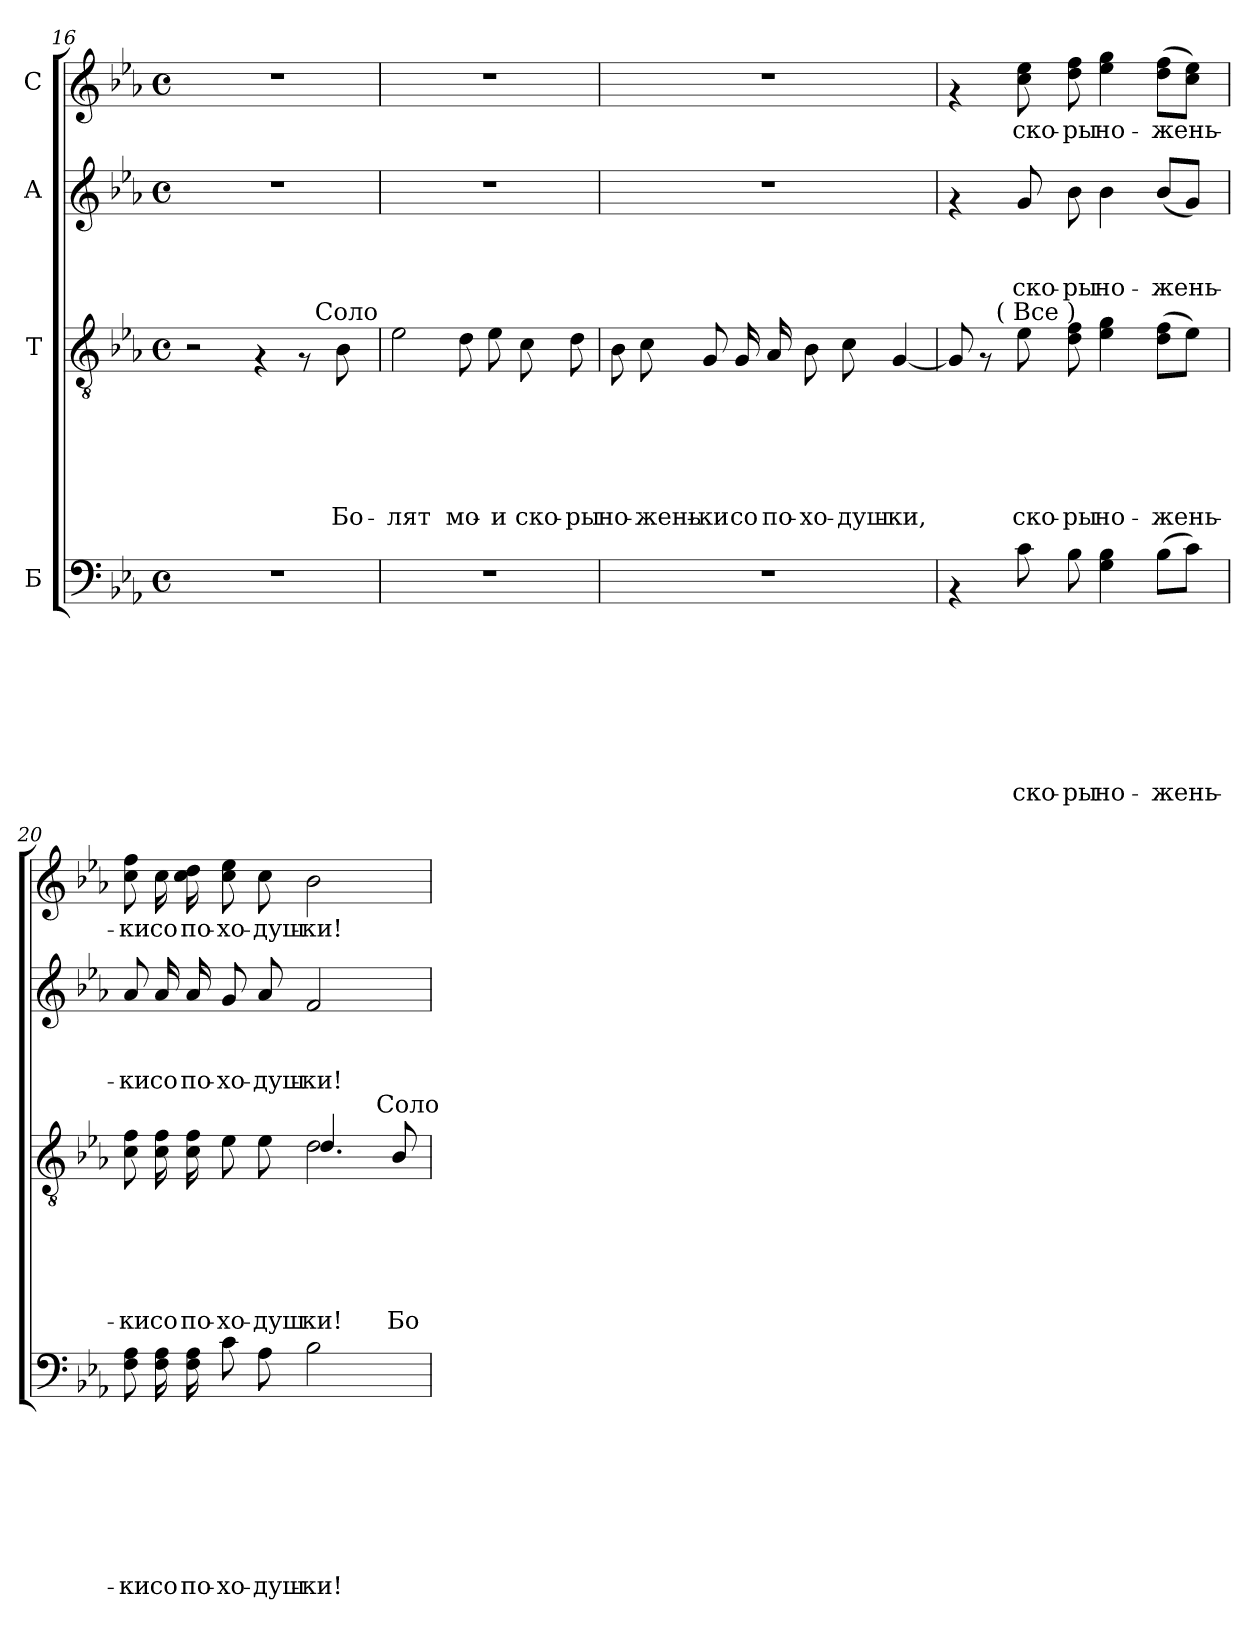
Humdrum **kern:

**kern	**text	**text	**text	**text	**text	**text	**text	**text	**kern	**text	**text	**text	**text	**text	**text	**kern	**text	**text	**text	**kern	**text
*part4	*part4	*part4	*part4	*part4	*part4	*part4	*part4	*part4	*part3	*part3	*part3	*part3	*part3	*part3	*part3	*part2	*part2	*part2	*part2	*part1	*part1
*staff4	*staff4	*staff4	*staff4	*staff4	*staff4	*staff4	*staff4	*staff4	*staff3	*staff3	*staff3	*staff3	*staff3	*staff3	*staff3	*staff2	*staff2	*staff2	*staff2	*staff1	*staff1
*I"Б	*	*	*	*	*	*	*	*	*I"Т	*	*	*	*	*	*	*I"А	*	*	*	*I"С	*
!!LO:LB:g=z
*clefF4	*	*	*	*	*	*	*	*	*clefGv2	*	*	*	*	*	*	*clefG2	*	*	*	*clefG2	*
*k[b-e-a-]	*	*	*	*	*	*	*	*	*k[b-e-a-]	*	*	*	*	*	*	*k[b-e-a-]	*	*	*	*k[b-e-a-]	*
*E-:	*	*	*	*	*	*	*	*	*E-:	*	*	*	*	*	*	*E-:	*	*	*	*E-:	*
*M4/4	*	*	*	*	*	*	*	*	*M4/4	*	*	*	*	*	*	*M4/4	*	*	*	*M4/4	*
*met(c)	*	*	*	*	*	*	*	*	*met(c)	*	*	*	*	*	*	*met(c)	*	*	*	*met(c)	*
=16	=16	=16	=16	=16	=16	=16	=16	=16	=16	=16	=16	=16	=16	=16	=16	=16	=16	=16	=16	=16	=16
*	*	*	*	*	*	*	*	*	*^	*	*	*	*	*	*	*	*	*	*	*	*
1r	.	.	.	.	.	.	.	.	2r	2ryy	.	.	.	.	.	.	1r	.	.	.	1r	.
.	.	.	.	.	.	.	.	.	4rF	4ryy	.	.	.	.	.	.	.	.	.	.	.	.
.	.	.	.	.	.	.	.	.	8rF	32.ryy	.	.	.	.	.	.	.	.	.	.	.	.
!	!	!	!	!	!	!	!	!	!	!LO:TX:a:t=Соло	!	!	!	!	!	!	!	!	!	!	!	!
.	.	.	.	.	.	.	.	.	.	8ryy	.	.	.	.	.	.	.	.	.	.	.	.
!	!	!	!	!	!	!	!	!	!	!	!	!	!	!	!	!LO:LY:b	!	!	!	!	!	!
.	.	.	.	.	.	.	.	.	8B-\	.	.	.	.	.	.	Бо-	.	.	.	.	.	.
.	.	.	.	.	.	.	.	.	.	16ryy	.	.	.	.	.	.	.	.	.	.	.	.
.	.	.	.	.	.	.	.	.	.	64ryy	.	.	.	.	.	.	.	.	.	.	.	.
=17	=17	=17	=17	=17	=17	=17	=17	=17	=17	=17	=17	=17	=17	=17	=17	=17	=17	=17	=17	=17	=17	=17
!	!	!	!	!	!	!	!	!	!	!	!	!	!	!	!	!LO:LY:b	!	!	!	!	!	!
*	*	*	*	*	*	*	*	*	*v	*v	*	*	*	*	*	*	*	*	*	*	*	*
1r	.	.	.	.	.	.	.	.	2e-\	.	.	.	.	.	-лят	1r	.	.	.	1r	.
!	!	!	!	!	!	!	!	!	!	!	!	!	!	!	!LO:LY:b	!	!	!	!	!	!
.	.	.	.	.	.	.	.	.	8d\	.	.	.	.	.	мо-	.	.	.	.	.	.
!	!	!	!	!	!	!	!	!	!	!	!	!	!	!	!LO:LY:b	!	!	!	!	!	!
.	.	.	.	.	.	.	.	.	8e-\	.	.	.	.	.	-и	.	.	.	.	.	.
!	!	!	!	!	!	!	!	!	!	!	!	!	!	!	!LO:LY:b	!	!	!	!	!	!
.	.	.	.	.	.	.	.	.	8c\	.	.	.	.	.	ско-	.	.	.	.	.	.
!	!	!	!	!	!	!	!	!	!	!	!	!	!	!	!LO:LY:b	!	!	!	!	!	!
.	.	.	.	.	.	.	.	.	8d\	.	.	.	.	.	-ры	.	.	.	.	.	.
=18	=18	=18	=18	=18	=18	=18	=18	=18	=18	=18	=18	=18	=18	=18	=18	=18	=18	=18	=18	=18	=18
!	!	!	!	!	!	!	!	!	!	!	!	!	!	!	!LO:LY:b	!	!	!	!	!	!
1r	.	.	.	.	.	.	.	.	8B-\	.	.	.	.	.	но-	1r	.	.	.	1r	.
!	!	!	!	!	!	!	!	!	!	!	!	!	!	!	!LO:LY:b	!	!	!	!	!	!
.	.	.	.	.	.	.	.	.	8c\	.	.	.	.	.	-жень-	.	.	.	.	.	.
!	!	!	!	!	!	!	!	!	!	!	!	!	!	!	!LO:LY:b	!	!	!	!	!	!
.	.	.	.	.	.	.	.	.	8G/	.	.	.	.	.	-ки	.	.	.	.	.	.
!	!	!	!	!	!	!	!	!	!	!	!	!	!	!	!LO:LY:b	!	!	!	!	!	!
.	.	.	.	.	.	.	.	.	16G/	.	.	.	.	.	со	.	.	.	.	.	.
!	!	!	!	!	!	!	!	!	!	!	!	!	!	!	!LO:LY:b	!	!	!	!	!	!
.	.	.	.	.	.	.	.	.	16A-/	.	.	.	.	.	по-	.	.	.	.	.	.
!	!	!	!	!	!	!	!	!	!	!	!	!	!	!	!LO:LY:b	!	!	!	!	!	!
.	.	.	.	.	.	.	.	.	8B-\	.	.	.	.	.	-хо-	.	.	.	.	.	.
!	!	!	!	!	!	!	!	!	!	!	!	!	!	!	!LO:LY:b	!	!	!	!	!	!
.	.	.	.	.	.	.	.	.	8c\	.	.	.	.	.	-душ-	.	.	.	.	.	.
!	!	!	!	!	!	!	!	!	!	!	!	!	!	!	!LO:LY:b	!	!	!	!	!	!
.	.	.	.	.	.	.	.	.	[<4G/	.	.	.	.	.	-ки,	.	.	.	.	.	.
!!LO:LB:g=z
=19	=19	=19	=19	=19	=19	=19	=19	=19	=19	=19	=19	=19	=19	=19	=19	=19	=19	=19	=19	=19	=19
*	*	*	*	*	*	*	*	*	*^	*	*	*	*	*	*	*	*	*	*	*	*
4rAA	.	.	.	.	.	.	.	.	8G/]	8ryy	.	.	.	.	.	.	4rf	.	.	.	4rf	.
.	.	.	.	.	.	.	.	.	8rF	32.ryy	.	.	.	.	.	.	.	.	.	.	.	.
!	!	!	!	!	!	!	!	!	!	!LO:TX:a:t=( Все )	!	!	!	!	!	!	!	!	!	!	!	!
.	.	.	.	.	.	.	.	.	.	2ryy	.	.	.	.	.	.	.	.	.	.	.	.
!	!	!	!	!	!	!	!	!LO:LY:b	!	!	!	!	!	!	!	!LO:LY:b	!	!	!	!LO:LY:b	!	!LO:LY:b
8c\	.	.	.	.	.	.	.	ско-	8e-\	.	.	.	.	.	.	ско-	8g/	.	.	-ско-	8cc\ 8ee-\	ско-
!	!	!	!	!	!	!	!	!LO:LY:b	!	!	!	!	!	!	!	!LO:LY:b	!	!	!	!LO:LY:b	!	!LO:LY:b
8B-\	.	.	.	.	.	.	.	-ры	8d\ 8f\	.	.	.	.	.	.	-ры	8b-\	.	.	-ры	8dd\ 8ff\	-ры
!	!	!	!	!	!	!	!	!LO:LY:b	!	!	!	!	!	!	!	!LO:LY:b	!	!	!	!LO:LY:b	!	!LO:LY:b
4G\ 4B-\	.	.	.	.	.	.	.	но-	4e-\ 4g\	.	.	.	.	.	.	но-	4b-\	.	.	но-	4ee-\ 4gg\	но-
.	.	.	.	.	.	.	.	.	.	4ryy	.	.	.	.	.	.	.	.	.	.	.	.
!	!	!	!	!	!	!	!	!LO:LY:b	!	!	!	!	!	!	!	!LO:LY:b	!	!	!	!LO:LY:b	!	!LO:LY:b
(>8B-\L	.	.	.	.	.	.	.	-жень-	(>8d\ 8f\L	.	.	.	.	.	.	-жень-	(<8b-/L	.	.	-жень-	(>8dd\ 8ff\L	-жень-
8c\J)	.	.	.	.	.	.	.	.	8e-\J)	.	.	.	.	.	.	.	8g/J)	.	.	.	8cc\ 8ee-\J)	.
.	.	.	.	.	.	.	.	.	.	16ryy	.	.	.	.	.	.	.	.	.	.	.	.
.	.	.	.	.	.	.	.	.	.	64ryy	.	.	.	.	.	.	.	.	.	.	.	.
=20	=20	=20	=20	=20	=20	=20	=20	=20	=20	=20	=20	=20	=20	=20	=20	=20	=20	=20	=20	=20	=20	=20
!	!	!	!	!	!	!	!	!LO:LY:b	!	!	!	!	!	!	!	!LO:LY:b	!	!	!	!LO:LY:b	!	!LO:LY:b
*	*	*	*	*	*	*	*	*	*	*^	*	*	*	*	*	*	*	*	*	*	*	*
8F\ 8A-\	.	.	.	.	.	.	.	-ки	8c\ 8f\	2ryy	2ryy	.	.	.	.	.	-ки	8a-/	.	.	-ки	8cc\ 8ff\	-ки
!	!	!	!	!	!	!	!	!LO:LY:b	!	!	!	!	!	!	!	!	!LO:LY:b	!	!	!	!LO:LY:b	!	!LO:LY:b
16F\ 16A-\	.	.	.	.	.	.	.	со	16c\ 16f\	.	.	.	.	.	.	.	со	16a-/	.	.	со	16cc\	со
!	!	!	!	!	!	!	!	!LO:LY:b	!	!	!	!	!	!	!	!	!LO:LY:b	!	!	!	!LO:LY:b	!	!LO:LY:b
16F\ 16A-\	.	.	.	.	.	.	.	по-	16c\ 16f\	.	.	.	.	.	.	.	по-	16a-/	.	.	по-	16cc\ 16dd\	по-
!	!	!	!	!	!	!	!	!LO:LY:b	!	!	!	!	!	!	!	!	!LO:LY:b	!	!	!	!LO:LY:b	!	!LO:LY:b
8c\	.	.	.	.	.	.	.	-хо-	8e-\	.	.	.	.	.	.	.	-хо-	8g/	.	.	-хо-	8cc\ 8ee-\	-хо-
!	!	!	!	!	!	!	!	!LO:LY:b	!	!	!	!	!	!	!	!	!LO:LY:b	!	!	!	!LO:LY:b	!	!LO:LY:b
8A-\	.	.	.	.	.	.	.	-душ-	8e-\	.	.	.	.	.	.	.	-душ-	8a-/	.	.	-душ-	8cc\	-душ-
!	!	!	!	!	!	!	!	!LO:LY:b	!	!	!	!	!	!	!	!	!LO:LY:b	!	!	!	!LO:LY:b	!	!LO:LY:b
2B-\	.	.	.	.	.	.	.	-ки!	4ryy	2d\	4.d/	.	.	.	.	.	-ки!	2f/	.	.	-ки!	2b-\	-ки!
.	.	.	.	.	.	.	.	.	16ryy	.	.	.	.	.	.	.	.	.	.	.	.	.	.
.	.	.	.	.	.	.	.	.	64ryy	.	.	.	.	.	.	.	.	.	.	.	.	.	.
!	!	!	!	!	!	!	!	!	!LO:TX:a:t=Соло	!	!	!	!	!	!	!	!	!	!	!	!	!	!
.	.	.	.	.	.	.	.	.	8ryy	.	.	.	.	.	.	.	.	.	.	.	.	.	.
!	!	!	!	!	!	!	!	!	!	!	!	!	!	!	!	!	!LO:LY:b	!	!	!	!	!	!
.	.	.	.	.	.	.	.	.	.	.	8B-/	.	.	.	.	.	Бо-	.	.	.	.	.	.
.	.	.	.	.	.	.	.	.	32.ryy	.	.	.	.	.	.	.	.	.	.	.	.	.	.
*	*	*	*	*	*	*	*	*	*v	*v	*v	*	*	*	*	*	*	*	*	*	*	*	*
=	=	=	=	=	=	=	=	=	=	=	=	=	=	=	=	=	=	=	=	=	=
*-	*-	*-	*-	*-	*-	*-	*-	*-	*-	*-	*-	*-	*-	*-	*-	*-	*-	*-	*-	*-	*-
